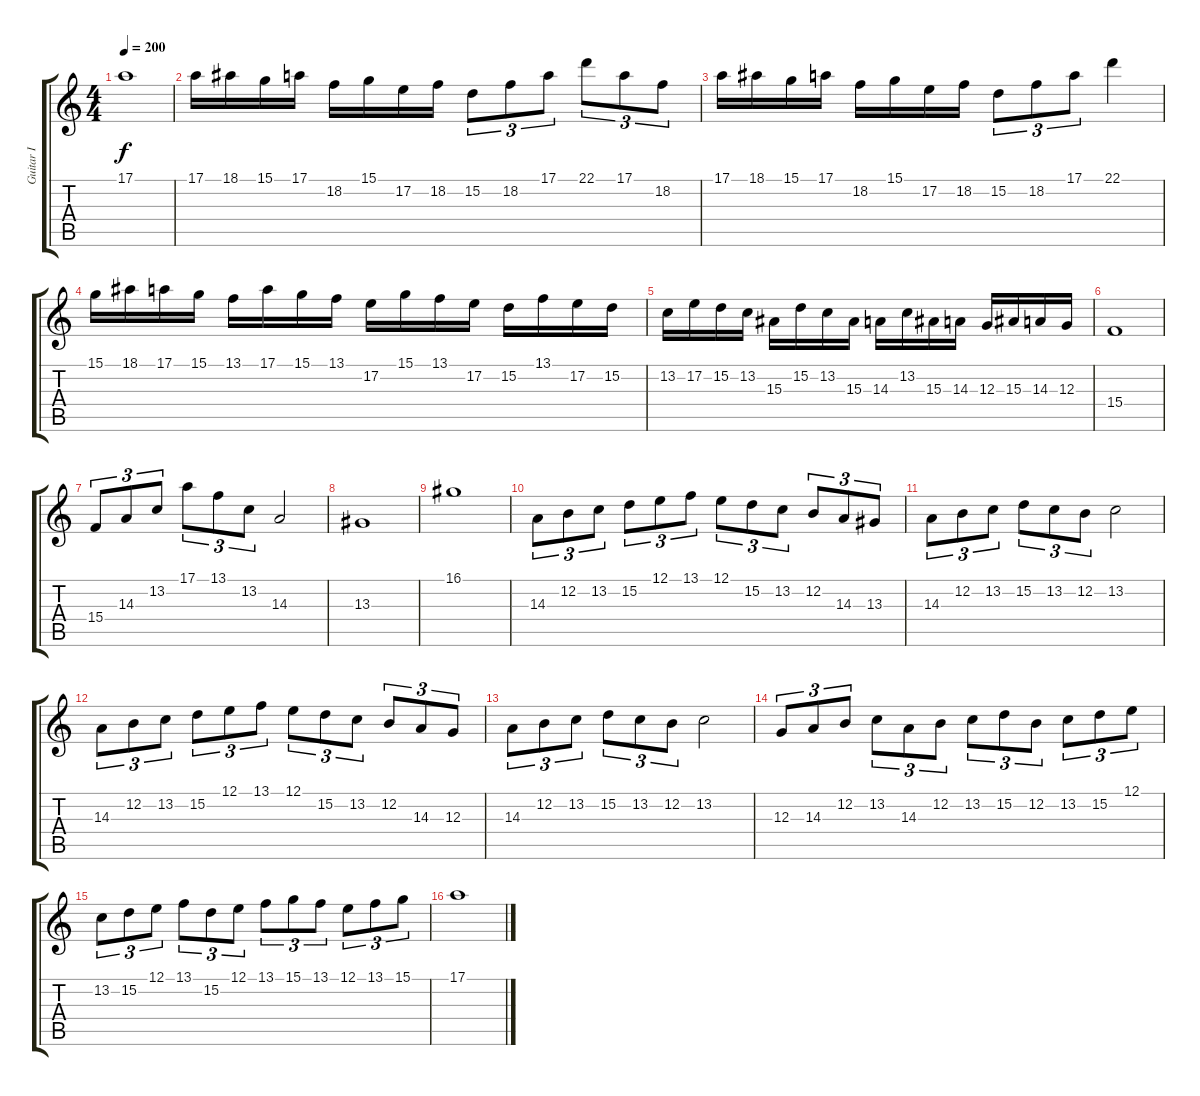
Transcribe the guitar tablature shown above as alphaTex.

\track ("Guitar I" "Guitar I") {instrument lead8bassandlead}
\staff {score tabs}
\tuning (E4 B3 G3 D3 A2 E2) {hide}
\ts (4 4)
\tempo 200
\clef g2
\ks c
17.1.1{dy f} |
17.1.16 18.1.16 15.1.16 17.1.16 18.2.16 15.1.16 17.2.16 18.2.16 15.2.8{tu (3 2)} 18.2.8{tu (3 2)} 17.1.8{tu (3 2)} 22.1.8{tu (3 2)} 17.1.8{tu (3 2)} 18.2.8{tu (3 2)} |
17.1.16 18.1.16 15.1.16 17.1.16 18.2.16 15.1.16 17.2.16 18.2.16 15.2.8{tu (3 2)} 18.2.8{tu (3 2)} 17.1.8{tu (3 2)} 22.1.4 |
15.1.16 18.1.16 17.1.16 15.1.16 13.1.16 17.1.16 15.1.16 13.1.16 17.2.16 15.1.16 13.1.16 17.2.16 15.2.16 13.1.16 17.2.16 15.2.16 |
13.2.16 17.2.16 15.2.16 13.2.16 15.3.16 15.2.16 13.2.16 15.3.16 14.3.16 13.2.16 15.3.16 14.3.16 12.3.16 15.3.16 14.3.16 12.3.16 |
15.4.1 |
15.4.8{tu (3 2)} 14.3.8{tu (3 2)} 13.2.8{tu (3 2)} 17.1.8{tu (3 2)} 13.1.8{tu (3 2)} 13.2.8{tu (3 2)} 14.3.2 |
13.3.1 |
16.1.1 |
14.3.8{tu (3 2)} 12.2.8{tu (3 2)} 13.2.8{tu (3 2)} 15.2.8{tu (3 2)} 12.1.8{tu (3 2)} 13.1.8{tu (3 2)} 12.1.8{tu (3 2)} 15.2.8{tu (3 2)} 13.2.8{tu (3 2)} 12.2.8{tu (3 2)} 14.3.8{tu (3 2)} 13.3.8{tu (3 2)} |
14.3.8{tu (3 2)} 12.2.8{tu (3 2)} 13.2.8{tu (3 2)} 15.2.8{tu (3 2)} 13.2.8{tu (3 2)} 12.2.8{tu (3 2)} 13.2.2 |
14.3.8{tu (3 2)} 12.2.8{tu (3 2)} 13.2.8{tu (3 2)} 15.2.8{tu (3 2)} 12.1.8{tu (3 2)} 13.1.8{tu (3 2)} 12.1.8{tu (3 2)} 15.2.8{tu (3 2)} 13.2.8{tu (3 2)} 12.2.8{tu (3 2)} 14.3.8{tu (3 2)} 12.3.8{tu (3 2)} |
14.3.8{tu (3 2)} 12.2.8{tu (3 2)} 13.2.8{tu (3 2)} 15.2.8{tu (3 2)} 13.2.8{tu (3 2)} 12.2.8{tu (3 2)} 13.2.2 |
12.3.8{tu (3 2)} 14.3.8{tu (3 2)} 12.2.8{tu (3 2)} 13.2.8{tu (3 2)} 14.3.8{tu (3 2)} 12.2.8{tu (3 2)} 13.2.8{tu (3 2)} 15.2.8{tu (3 2)} 12.2.8{tu (3 2)} 13.2.8{tu (3 2)} 15.2.8{tu (3 2)} 12.1.8{tu (3 2)} |
13.2.8{tu (3 2)} 15.2.8{tu (3 2)} 12.1.8{tu (3 2)} 13.1.8{tu (3 2)} 15.2.8{tu (3 2)} 12.1.8{tu (3 2)} 13.1.8{tu (3 2)} 15.1.8{tu (3 2)} 13.1.8{tu (3 2)} 12.1.8{tu (3 2)} 13.1.8{tu (3 2)} 15.1.8{tu (3 2)} |
17.1.1
